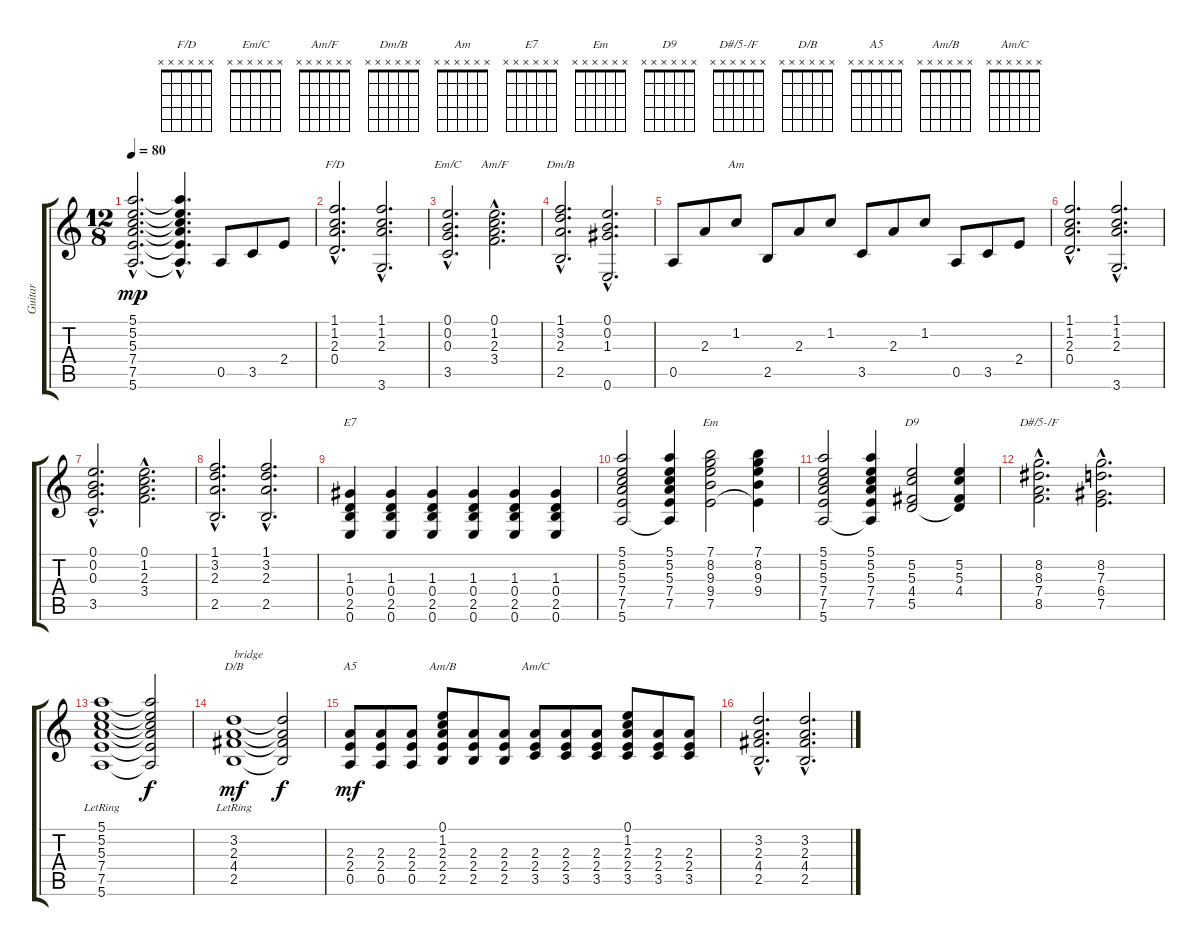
\track ("Guitar" "Guitar") {instrument distortionguitar}
\staff {score tabs}
\tuning (E4 B3 G3 D3 A2 E2) {hide}
\chord ("F/D" x x x x x x) {firstfret 0}
\chord ("Em/C" x x x x x x) {firstfret 0}
\chord ("Am/F" x x x x x x) {firstfret 0}
\chord ("Dm/B" x x x x x x) {firstfret 0}
\chord ("Am" x x x x x x) {firstfret 0}
\chord ("E7" x x x x x x) {firstfret 0}
\chord ("Em" x x x x x x) {firstfret 0}
\chord ("D9" x x x x x x) {firstfret 0}
\chord ("D#/5-/F" x x x x x x) {firstfret 0}
\chord ("D/B" x x x x x x) {firstfret 0}
\chord ("A5" x x x x x x) {firstfret 0}
\chord ("Am/B" x x x x x x) {firstfret 0}
\chord ("Am/C" x x x x x x) {firstfret 0}
\ts (12 8)
\tempo 80
\clef g2
\ks c
(5.1{hac} 5.2{hac} 5.3{hac} 7.4{hac} 7.5{hac} 5.6{hac}).2{d dy mp} (5.1{hac t} 5.2{hac t} 5.3{hac t} 7.4{hac t} 7.5{hac t} 5.6{hac t}).4{d} 0.5.8 3.5.8 2.4.8 |
(1.1{hac} 1.2{hac} 2.3{hac} 0.4{hac}).2{d ch "F/D"} (1.1{hac} 1.2{hac} 2.3{hac} 3.6{hac}).2{d} |
(0.1{hac} 0.2{hac} 0.3{hac} 3.5{hac}).2{d ch "Em/C"} (0.1{hac} 1.2{hac} 2.3{hac} 3.4{hac}).2{d ch "Am/F"} |
(1.1{hac} 3.2{hac} 2.3{hac} 2.5{hac}).2{d ch "Dm/B"} (0.1{hac} 0.2{hac} 1.3{hac} 0.6{hac}).2{d} |
0.5.8 2.3.8 1.2.8{ch "Am"} 2.5.8 2.3.8 1.2.8 3.5.8 2.3.8 1.2.8 0.5.8 3.5.8 2.4.8 |
(1.1{hac} 1.2{hac} 2.3{hac} 0.4{hac}).2{d} (1.1{hac} 1.2{hac} 2.3{hac} 3.6{hac}).2{d} |
(0.1{hac} 0.2{hac} 0.3{hac} 3.5{hac}).2{d} (0.1{hac} 1.2{hac} 2.3{hac} 3.4{hac}).2{d} |
(1.1{hac} 3.2{hac} 2.3{hac} 2.5{hac}).2{d} (1.1{hac} 3.2{hac} 2.3{hac} 2.5{hac}).2{d} |
(1.3 0.4 2.5 0.6).4{ch "E7"} (1.3 0.4 2.5 0.6).4 (1.3 0.4 2.5 0.6).4 (1.3 0.4 2.5 0.6).4 (1.3 0.4 2.5 0.6).4 (1.3 0.4 2.5 0.6).4 |
(5.1 5.2 5.3 7.4 7.5 5.6).2 (5.1 5.2 5.3 7.4 7.5 5.6{t}).4 (7.1 8.2 9.3 9.4 7.5).2{ch "Em"} (7.1 8.2 9.3 9.4 7.5{t}).4 |
(5.1 5.2 5.3 7.4 7.5 5.6).2 (5.1 5.2 5.3 7.4 7.5 5.6{t}).4 (5.2 5.3 4.4 5.5).2{ch "D9"} (5.2 5.3 4.4 5.5{t}).4 |
(8.2{hac} 8.3{hac} 7.4{hac} 8.5{hac}).2{d ch "D#/5-/F"} (8.2{hac} 7.3{hac} 6.4{hac} 7.5{hac}).2{d} |
(5.1{lr} 5.2{lr} 5.3{lr} 7.4{lr} 7.5{lr} 5.6{lr}).1 (5.1{t} 5.2{t} 5.3{t} 7.4{t} 7.5{t} 5.6{t}).2{dy f} |
(3.2{lr} 2.3{lr} 4.4{lr} 2.5{lr}).1{ch "D/B" txt "bridge" dy mf} (3.2{t} 2.3{t} 4.4{t} 2.5{t}).2{dy f} |
(2.3 2.4 0.5).8{ch "A5" dy mf} (2.3 2.4 0.5).8 (2.3 2.4 0.5).8 (0.1 1.2 2.3 2.4 2.5).8{ch "Am/B"} (2.3 2.4 2.5).8 (2.3 2.4 2.5).8 (2.3 2.4 3.5).8{ch "Am/C"} (2.3 2.4 3.5).8 (2.3 2.4 3.5).8 (0.1 1.2 2.3 2.4 3.5).8 (2.3 2.4 3.5).8 (2.3 2.4 3.5).8 |
(3.2{hac} 2.3{hac} 4.4{hac} 2.5{hac}).2{d} (3.2{hac} 2.3{hac} 4.4{hac} 2.5{hac}).2{d}
